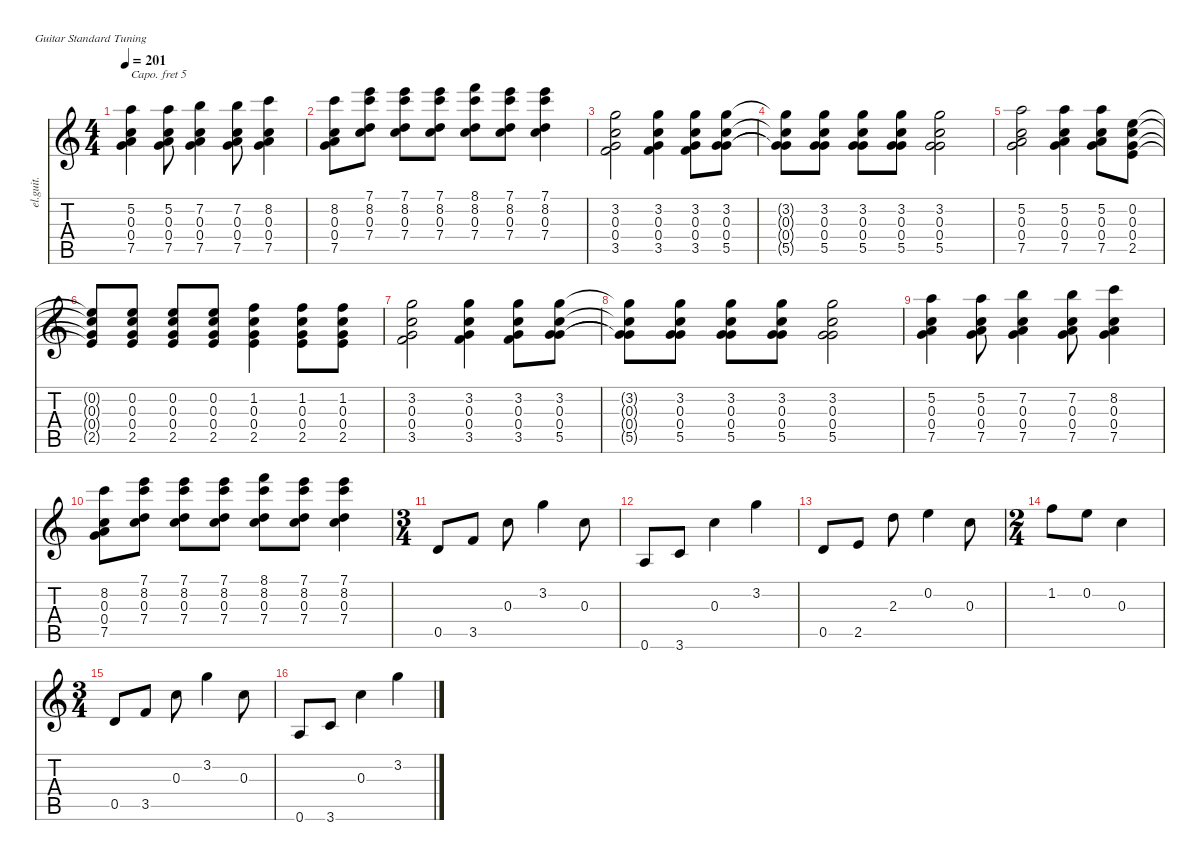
\defaultSystemsLayout 4
\hideDynamics
\bracketExtendMode nobrackets
\otherSystemsTrackNameOrientation horizontal
\track ("Clean Guitar" "el.guit.") {instrument electricguitarclean}
\staff {score tabs}
\capo 5
\tuning (E4 B3 G3 D3 A2 E2)
\ts (4 4)
\tempo 201
\clef g2
\ks aminor
(7.5 5.2 0.4 0.3).4{dy mf beam Down} (7.5 5.2 0.4 0.3).8{beam Down} (7.5 7.2 0.4 0.3).4{beam Down} (7.5 7.2 0.4 0.3).8{beam Down} (7.5 8.2 0.4 0.3).4{beam Down} |
(7.5 8.2 0.3 0.4).8{beam Down} (7.4 8.2 7.1 0.3).8{beam Down} (7.4 8.2 7.1 0.3).8{beam Down} (7.4 8.2 7.1 0.3).8{beam Down} (7.4 8.2 8.1 0.3).8{beam Down} (7.4 8.2 7.1 0.3).8{beam Down} (7.4 8.2 7.1 0.3).4{beam Down} |
(3.5 0.4 0.3 3.2).2{beam Down} (3.2 0.3 0.4 3.5).4{beam Down} (3.2 0.3 0.4 3.5).8{beam Down} (3.2 0.3 0.4 5.5).8{beam Down} |
(5.5{t} 0.4{t} 0.3{t} 3.2{t}).8{beam Down} (3.2 0.3 0.4 5.5).8{beam Down} (3.2 0.3 0.4 5.5).8{beam Down} (3.2 0.3 0.4 5.5).8{beam Down} (3.2 0.3 0.4 5.5).2{beam Down} |
(7.5 0.4 0.3 5.2).2{beam Down} (5.2 0.3 0.4 7.5).4{beam Down} (5.2 0.3 0.4 7.5).8{beam Down} (0.2 0.3 0.4 2.5).8{beam Down} |
(2.5{t} 0.4{t} 0.3{t} 0.2{t}).8{beam Up} (0.2 0.3 0.4 2.5).8{beam Up} (0.2 0.3 0.4 2.5).8{beam Up} (0.2 0.3 0.4 2.5).8{beam Up} (1.2 0.3 0.4 2.5).4{beam Down} (2.5 1.2 0.3 0.4).8{beam Down} (2.5 1.2 0.4 0.3).8{beam Down} |
(3.5 0.4 0.3 3.2).2{beam Down} (3.2 0.3 0.4 3.5).4{beam Down} (3.2 0.3 0.4 3.5).8{beam Down} (3.2 0.3 0.4 5.5).8{beam Down} |
(5.5{t} 0.4{t} 0.3{t} 3.2{t}).8{beam Down} (3.2 0.3 0.4 5.5).8{beam Down} (3.2 0.3 0.4 5.5).8{beam Down} (3.2 0.3 0.4 5.5).8{beam Down} (3.2 0.3 0.4 5.5).2{beam Down} |
(7.5 5.2 0.4 0.3).4{beam Down} (7.5 5.2 0.4 0.3).8{beam Down} (7.5 7.2 0.4 0.3).4{beam Down} (7.5 7.2 0.4 0.3).8{beam Down} (7.5 8.2 0.4 0.3).4{beam Down} |
(7.5 8.2 0.3 0.4).8{beam Down} (7.4 8.2 7.1 0.3).8{beam Down} (7.4 8.2 7.1 0.3).8{beam Down} (7.4 8.2 7.1 0.3).8{beam Down} (7.4 8.2 8.1 0.3).8{beam Down} (7.4 8.2 7.1 0.3).8{beam Down} (7.4 8.2 7.1 0.3).4{beam Down} |
\ts (3 4)
\beaming (8 2 2 2)
0.5.8{beam Up} 3.5.8{beam Up} 0.3.8{beam Down} 3.2.4{beam Down} 0.3.8{beam Down} |
0.6.8{beam Up} 3.6.8{beam Up} 0.3.4{beam Down} 3.2.4{beam Down} |
0.5.8{beam Up} 2.5.8{beam Up} 2.3.8{beam Down} 0.2.4{beam Down} 0.3.8{beam Down} |
\ts (2 4)
\beaming (8 2 2)
1.2.8{beam Down} 0.2.8{beam Down} 0.3.4{beam Down} |
\ts (3 4)
\beaming (8 2 2 2)
0.5.8{beam Up} 3.5.8{beam Up} 0.3.8{beam Down} 3.2.4{beam Down} 0.3.8{beam Down} |
0.6.8{beam Up} 3.6.8{beam Up} 0.3.4{beam Down} 3.2.4{beam Down}
